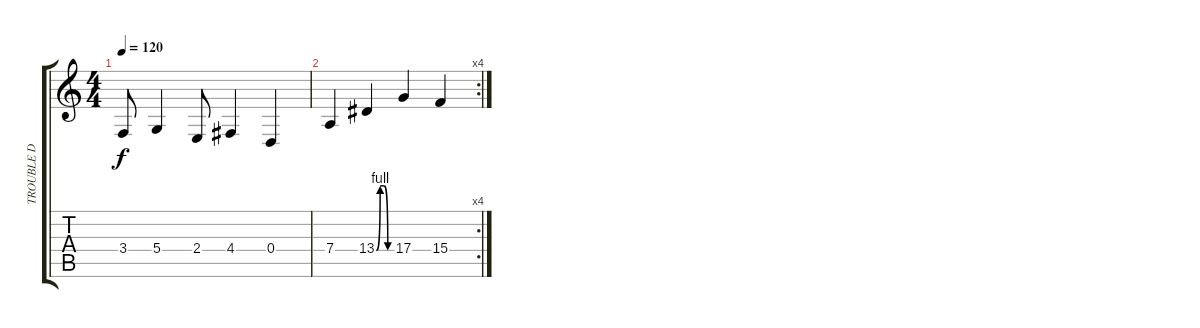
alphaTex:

\track ("TROUBLE D VOCAL" "TROUBLE D ") {instrument lead2sawtooth}
\staff {score tabs}
\tuning (E4 B3 G3 D3 A2 E2) {hide}
\ts (4 4)
\tempo 120
\clef g2
\ks c
3.4.8{dy f} 5.4.4 2.4.8 4.4.4 0.4.4 |
\rc 4
7.4.4 13.4{be (custom 0 0 15 4 30 4 45 0 60 0)}.4 17.4.4 15.4.4
